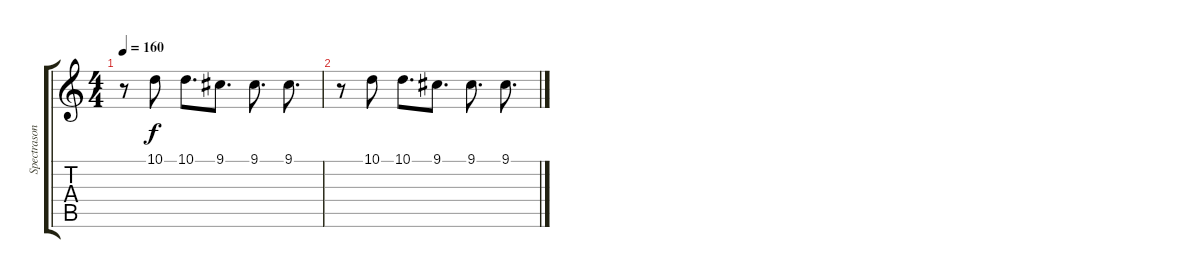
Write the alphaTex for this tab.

\track ("Spectrasonics Omnisphere" "Spectrason") {instrument pad3polysynth}
\staff {score tabs}
\tuning (E4 B3 G3 D3 A2 E2) {hide}
\ts (4 4)
\tempo 160
\clef g2
\ks c
r.8{dy f} 10.1.8 10.1.8{d} 9.1.8{d} 9.1.8{d} 9.1.8{d} |
r.8 10.1.8 10.1.8{d} 9.1.8{d} 9.1.8{d} 9.1.8{d}
